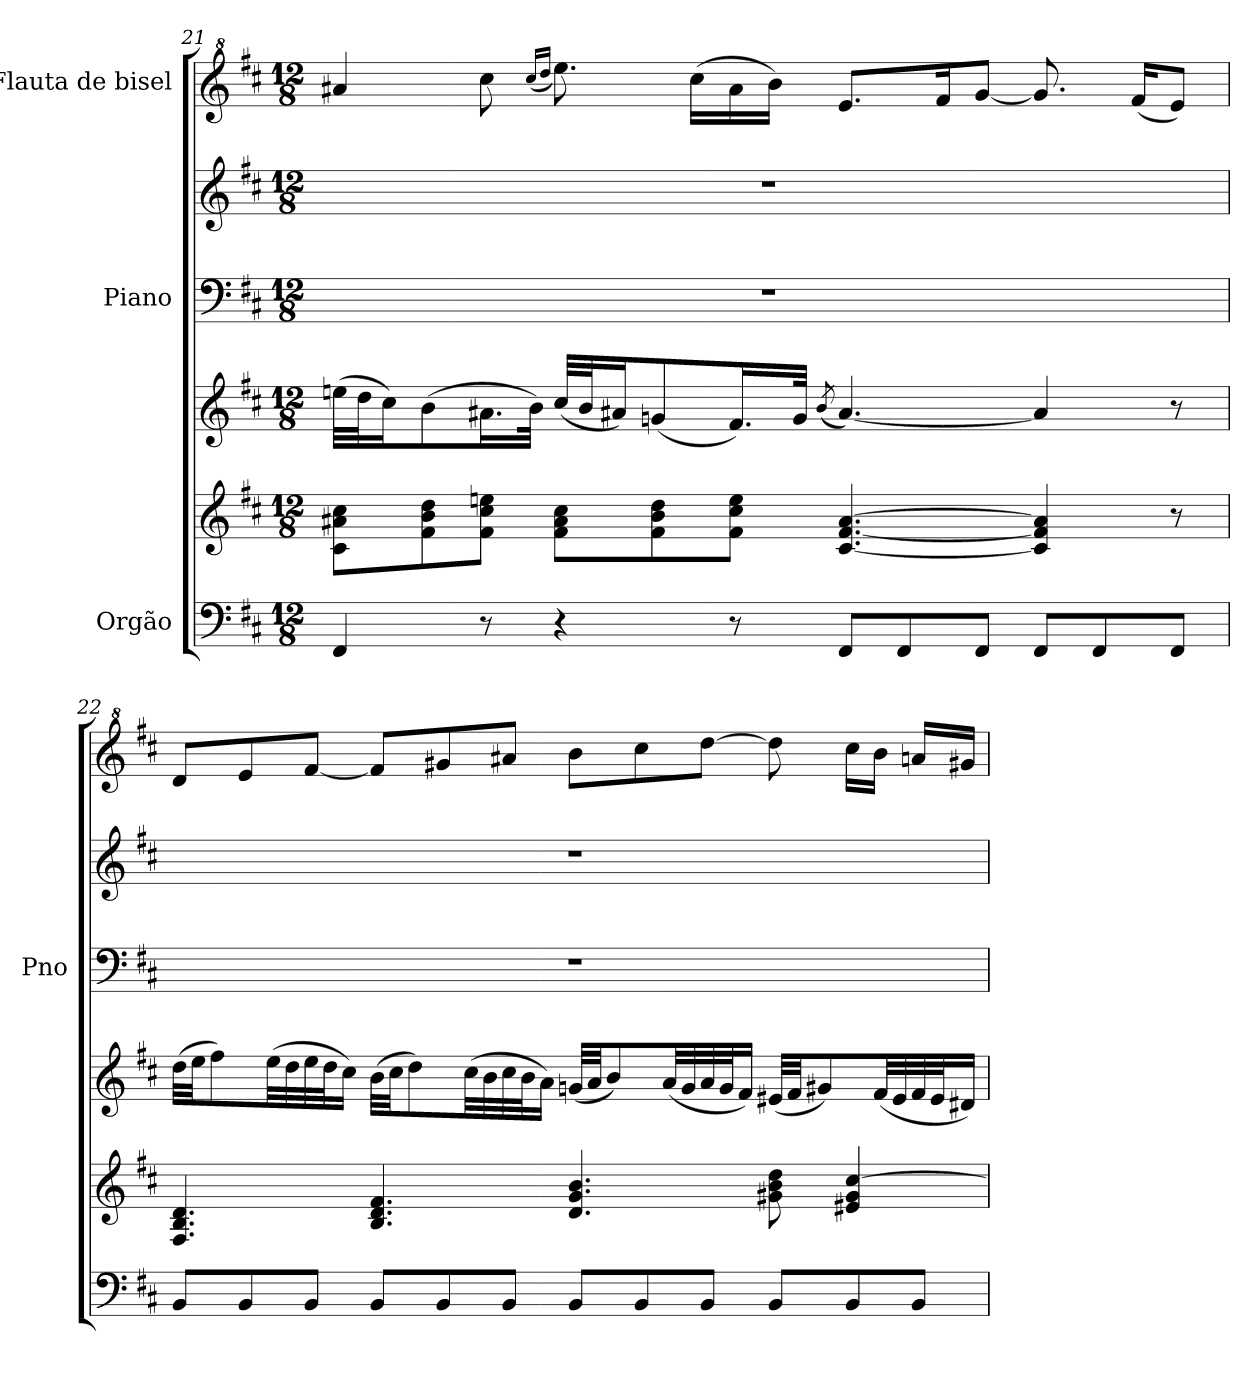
**kern	**kern	**kern	**kern	**kern	**kern
*part3	*part3	*part3	*part2	*part2	*part1
*staff6	*staff5	*staff4	*staff3	*staff2	*staff1
*I"Orgão	*	*	*I"Piano	*	*I"Flauta de bisel
*	*	*	*I'Pno	*	*
*clefF4	*clefG2	*clefG2	*clefF4	*clefG2	*clefG^2
*k[f#c#]	*k[f#c#]	*k[f#c#]	*k[f#c#]	*k[f#c#]	*k[f#c#]
*M12/8	*M12/8	*M12/8	*M12/8	*M12/8	*M12/8
=21	=21	=21	=21	=21	=21
4FF#/	8c#\ 8a#X\ 8cc#\L	(>32een\LLL	1.r	1.r	4aa#X/
.	.	32dd\J	.	.	.
.	.	16cc#\J)	.	.	.
.	8f#\ 8b\ 8dd\	(>8b\	.	.	.
8r	8f#\ 8cc#\ 8een\J	16.a#X\L	.	.	8ccc#\
.	.	32b\JJk)	.	.	.
.	.	.	.	.	(<16qccc#/LL
.	.	.	.	.	16qddd/JJ
4r	8f#\ 8a#\ 8cc#\L	(<32cc#/LLL	.	.	8.eee\)
.	.	32b/J	.	.	.
.	.	16a#X/J)	.	.	.
.	8f#\ 8b\ 8dd\	(<8gn/	.	.	.
.	.	.	.	.	(>16ccc#\LL
8r	8f#\ 8cc#\ 8ee\J	16.f#/L)	.	.	16aa#\
.	.	.	.	.	16bb\JJ)
.	.	32g/JJk	.	.	.
.	.	(<8qb/	.	.	.
8FF#/L	[4.c#/ [4.f#/ [4.a#/	[4.a#/)	.	.	8.ee/L
8FF#/	.	.	.	.	.
.	.	.	.	.	16ff#/K
8FF#/J	.	.	.	.	[8gg/J
8FF#/L	4c#/] 4f#/] 4a#/]	4a#/]	.	.	8.gg/]
8FF#/	.	.	.	.	.
.	.	.	.	.	(<16ff#/KL
8FF#/J	8r	8r	.	.	8ee/J)
!!LO:LB:g=z
=22	=22	=22	=22	=22	=22
8BB/L	4.F#/ 4.B/ 4.d/	(>32dd\LLL	1.r	1.r	8dd/L
.	.	32ee\JJ	.	.	.
.	.	8ff#\)	.	.	.
8BB/	.	.	.	.	8ee/
.	.	(>32ee\LL	.	.	.
.	.	32dd\	.	.	.
8BB/J	.	32ee\	.	.	[8ff#/J
.	.	32dd\J	.	.	.
.	.	16cc#\JJ)	.	.	.
8BB/L	4.B/ 4.d/ 4.f#/	(>32b\LLL	.	.	8ff#/L]
.	.	32cc#\JJ	.	.	.
.	.	8dd\)	.	.	.
8BB/	.	.	.	.	8gg#X/
.	.	(>32cc#\LL	.	.	.
.	.	32b\	.	.	.
8BB/J	.	32cc#\	.	.	8aa#X/J
.	.	32b\J	.	.	.
.	.	16a\JJ)	.	.	.
8BB/L	4.d/ 4.g/ 4.b/	(<32gn/LLL	.	.	8bb\L
.	.	32a/JJ	.	.	.
.	.	8b/)	.	.	.
8BB/	.	.	.	.	8ccc#\
.	.	(<32a/LL	.	.	.
.	.	32g/	.	.	.
8BB/J	.	32a/	.	.	[8ddd\J
.	.	32g/J	.	.	.
.	.	16f#/JJ)	.	.	.
8BB/L	8g#X\ 8b\ 8dd\	(<32e#X/LLL	.	.	8ddd\]
.	.	32f#/JJ	.	.	.
.	.	8g#X/)	.	.	.
8BB/	4e#X/ 4g#/ [4cc#/	.	.	.	16ccc#\LL
.	.	(<32f#/LL	.	.	16bb\JJ
.	.	32e#/	.	.	.
8BB/J	.	32f#/	.	.	16aan/LL
.	.	32e#/J	.	.	.
.	.	16d#X/JJ)	.	.	16gg#X/JJ
=	=	=	=	=	=
*-	*-	*-	*-	*-	*-
